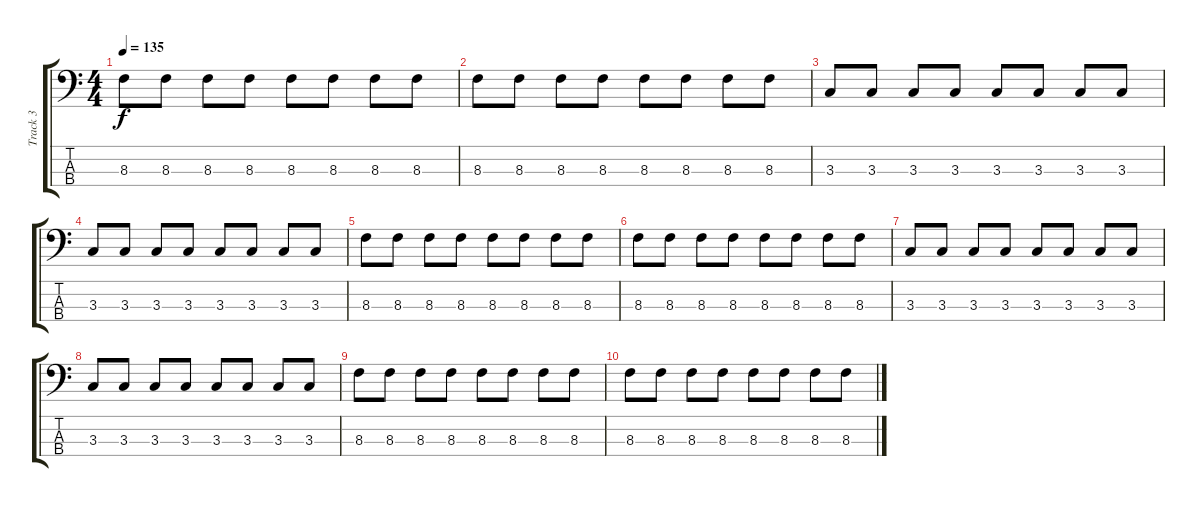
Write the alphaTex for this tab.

\track ("Track 3" "Track 3") {instrument electricbassfinger}
\staff {score tabs}
\tuning (G2 D2 A1 E1) {hide}
\ts (4 4)
\tempo 135
\clef f4
\ks c
8.3.8{dy f} 8.3.8 8.3.8 8.3.8 8.3.8 8.3.8 8.3.8 8.3.8 |
8.3.8 8.3.8 8.3.8 8.3.8 8.3.8 8.3.8 8.3.8 8.3.8 |
3.3.8 3.3.8 3.3.8 3.3.8 3.3.8 3.3.8 3.3.8 3.3.8 |
3.3.8 3.3.8 3.3.8 3.3.8 3.3.8 3.3.8 3.3.8 3.3.8 |
8.3.8 8.3.8 8.3.8 8.3.8 8.3.8 8.3.8 8.3.8 8.3.8 |
8.3.8 8.3.8 8.3.8 8.3.8 8.3.8 8.3.8 8.3.8 8.3.8 |
3.3.8 3.3.8 3.3.8 3.3.8 3.3.8 3.3.8 3.3.8 3.3.8 |
3.3.8 3.3.8 3.3.8 3.3.8 3.3.8 3.3.8 3.3.8 3.3.8 |
8.3.8 8.3.8 8.3.8 8.3.8 8.3.8 8.3.8 8.3.8 8.3.8 |
8.3.8 8.3.8 8.3.8 8.3.8 8.3.8 8.3.8 8.3.8 8.3.8
